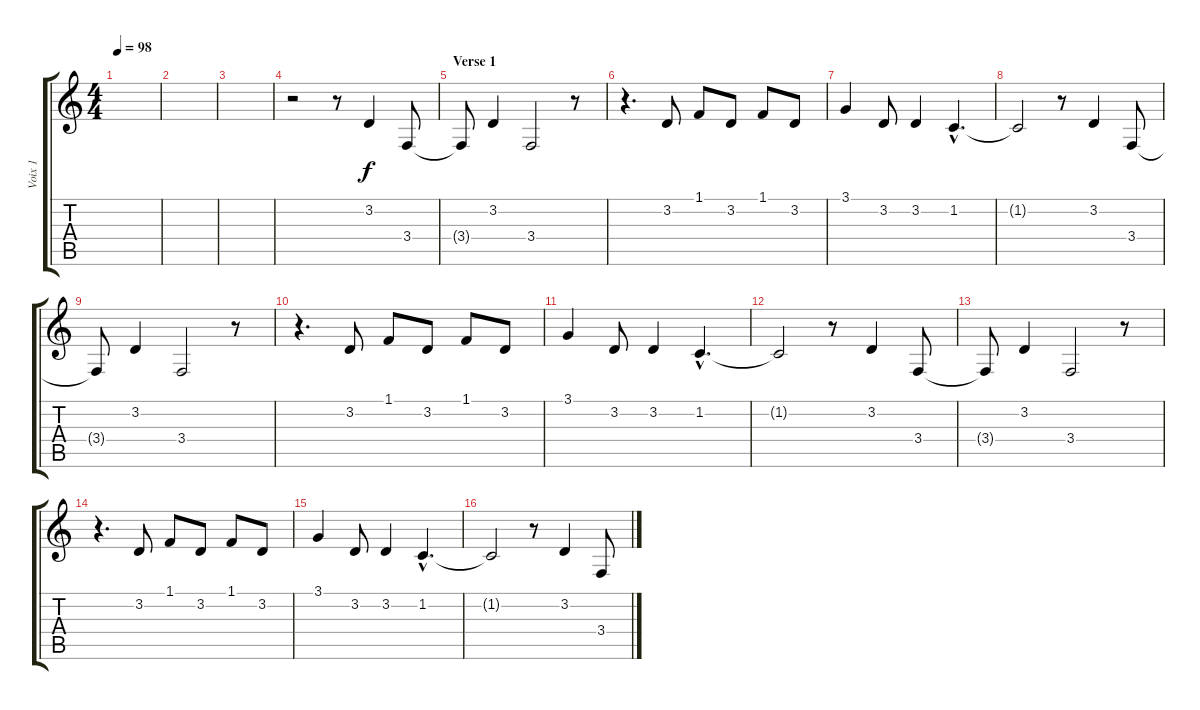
\track ("Voix 1" "Voix 1") {instrument voiceoohs}
\staff {score tabs}
\tuning (E4 B3 G3 D3 A2 E2) {hide}
\ts (4 4)
\tempo 98
\clef g2
\ks c
|
|
|
r.2 r.8 3.2.4 3.4.8 |
\section ("" "Verse 1")
3.4{t}.8 3.2.4 3.4.2 r.8 |
r.4{d} 3.2.8 1.1.8 3.2.8 1.1.8 3.2.8 |
3.1.4 3.2.8 3.2.4 1.2{hac}.4{d} |
1.2{t}.2 r.8 3.2.4 3.4.8 |
3.4{t}.8 3.2.4 3.4.2 r.8 |
r.4{d} 3.2.8 1.1.8 3.2.8 1.1.8 3.2.8 |
3.1.4 3.2.8 3.2.4 1.2{hac}.4{d} |
1.2{t}.2 r.8 3.2.4 3.4.8 |
3.4{t}.8 3.2.4 3.4.2 r.8 |
r.4{d} 3.2.8 1.1.8 3.2.8 1.1.8 3.2.8 |
3.1.4 3.2.8 3.2.4 1.2{hac}.4{d} |
1.2{t}.2 r.8 3.2.4 3.4.8
